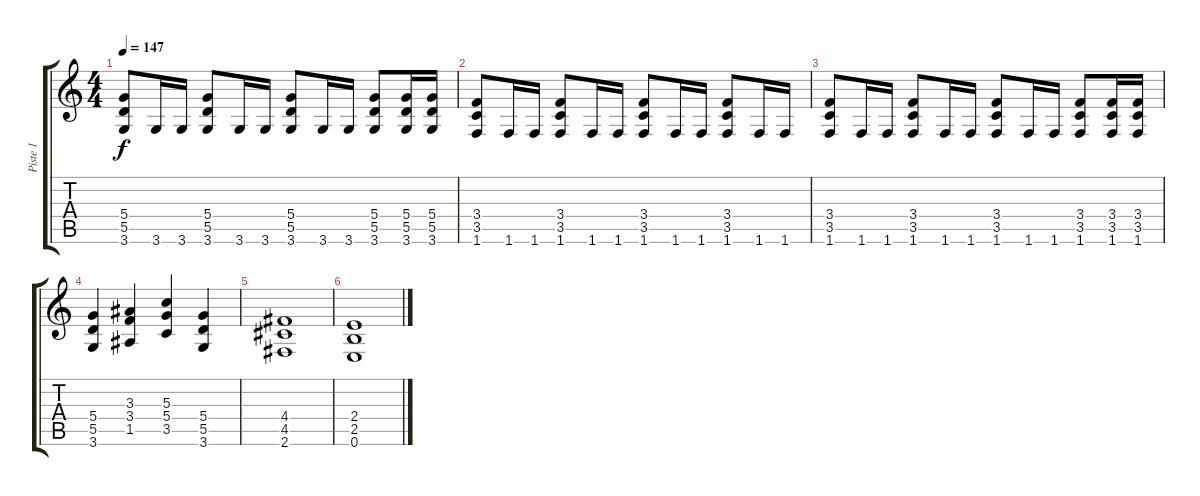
\track ("Piste 1" "Piste 1") {instrument overdrivenguitar}
\staff {score tabs}
\tuning (E4 B3 G3 D3 A2 E2) {hide}
\ts (4 4)
\tempo 147
\clef g2
\ks c
(5.4 5.5 3.6).8{dy f} 3.6.16 3.6.16 (5.4 5.5 3.6).8 3.6.16 3.6.16 (5.4 5.5 3.6).8 3.6.16 3.6.16 (5.4 5.5 3.6).8 (5.4 5.5 3.6).16 (5.4 5.5 3.6).16 |
(3.4 3.5 1.6).8 1.6.16 1.6.16 (3.4 3.5 1.6).8 1.6.16 1.6.16 (3.4 3.5 1.6).8 1.6.16 1.6.16 (3.4 3.5 1.6).8 1.6.16 1.6.16 |
(3.4 3.5 1.6).8 1.6.16 1.6.16 (3.4 3.5 1.6).8 1.6.16 1.6.16 (3.4 3.5 1.6).8 1.6.16 1.6.16 (3.4 3.5 1.6).8 (3.4 3.5 1.6).16 (3.4 3.5 1.6).16 |
(5.4 5.5 3.6).4 (3.3 3.4 1.5).4 (5.3 5.4 3.5).4 (5.4 5.5 3.6).4 |
(4.4 4.5 2.6).1 |
(2.4 2.5 0.6).1
